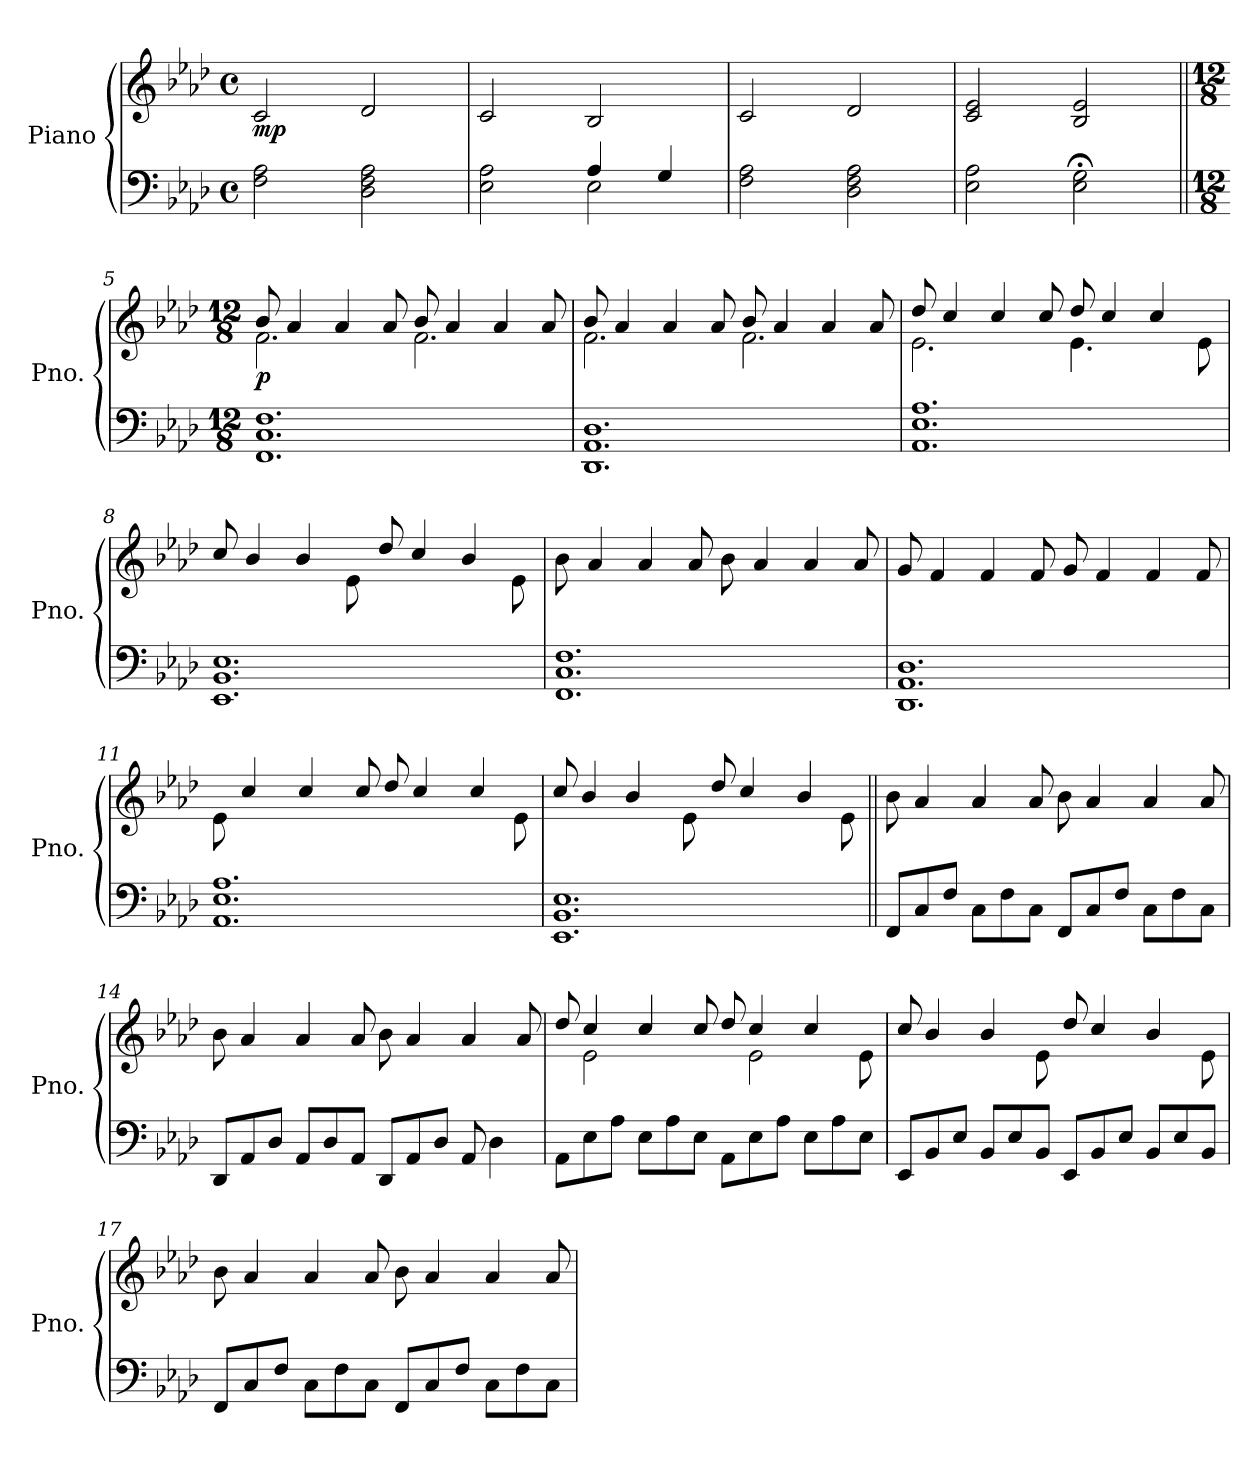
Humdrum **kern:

**kern	**kern	**dynam
*part1	*part1	*part1
*staff2	*staff1	*staff1/2
*I"Piano	*	*
*I'Pno.	*	*
*clefF4	*clefG2	*
*k[b-e-a-d-]	*k[b-e-a-d-]	*
*M4/4	*M4/4	*
*met(c)	*met(c)	*
*MM40	*MM40	*
=1	=1	=1
!	!	!LO:DY:b
2F\ 2A-\	2c/	mp
2D-\ 2F\ 2A-\	2d-/	.
=2	=2	=2
*^	*	*
2ryy	2E-\ 2A-\	2c/	.
4A-/	2E-\	2B-/	.
4G/	.	.	.
*v	*v	*	*
=3	=3	=3
2F\ 2A-\	2c/	.
2D-\ 2F\ 2A-\	2d-/	.
=4	=4	=4
2E-\ 2A-\	2c/ 2e-/	.
2E-\;< 2G\;<	2B-/ 2e-/	.
=5||	=5||	=5||
*M12/8	*M12/8	*
*	*MM117	*
*	*^	*
!	!	!	!LO:DY:b
1.FF 1.C 1.F	8b-/	2.f\	p
.	4a-/	.	.
.	4a-/	.	.
.	8a-/	.	.
.	8b-/	2.f\	.
.	4a-/	.	.
.	4a-/	.	.
.	8a-/	.	.
=6	=6	=6	=6
1.DD- 1.AA- 1.D-	8b-/	2.f\	.
.	4a-/	.	.
.	4a-/	.	.
.	8a-/	.	.
.	8b-/	2.f\	.
.	4a-/	.	.
.	4a-/	.	.
.	8a-/	.	.
!!LO:LB:g=z	!!
=7	=7	=7	=7
1.AA- 1.E- 1.A-	8dd-/	2.e-\	.
.	4cc/	.	.
.	4cc/	.	.
.	8cc/	.	.
.	8dd-/	4.e-\	.
.	4cc/	.	.
.	4cc/	4ryy	.
.	8ryy	8e-\	.
=8	=8	=8	=8
1.EE- 1.BB- 1.E-	8cc/	4.ryy	.
.	4b-/	.	.
.	4b-/	4ryy	.
.	8ryy	8e-\	.
.	8dd-/	8ryy	.
.	4cc/	2ryy	.
.	4b-/	.	.
.	8ryy	8e-\	.
=9	=9	=9	=9
1.FF 1.C 1.F	8b-\	1.ryy	.
.	4a-/	.	.
.	4a-/	.	.
.	8a-/	.	.
.	8b-\	.	.
.	4a-/	.	.
.	4a-/	.	.
.	8a-/	.	.
*	*v	*v	*
=10	=10	=10
1.DD- 1.AA- 1.D-	8g/	.
.	4f/	.
.	4f/	.
.	8f/	.
.	8g/	.
.	4f/	.
.	4f/	.
.	8f/	.
!!LO:LB:g=z
=11	=11	=11
*	*^	*
1.AA- 1.E- 1.A-	8ryy	8e-\	.
.	4cc/	8ryy	.
.	.	4ryy	.
.	4cc/	.	.
.	.	2ryy	.
.	8cc/	.	.
.	8dd-/	.	.
.	4cc/	.	.
.	.	8ryy	.
.	4cc/	4ryy	.
.	8ryy	8e-\	.
=12	=12	=12	=12
1.EE- 1.BB- 1.E-	8cc/	2ryy	.
.	4b-/	.	.
.	4b-/	.	.
.	.	8ryy	.
.	8ryy	8e-\	.
.	8dd-/	4ryy	.
.	4cc/	.	.
.	.	8ryy	.
.	4b-/	4ryy	.
.	8ryy	8e-\	.
=13||	=13||	=13||	=13||
*	*MM120	*	*
8FF/L	8b-\	1.ryy	.
8C/	4a-/	.	.
8F/J	.	.	.
8C\L	4a-/	.	.
8F\	.	.	.
8C\J	8a-/	.	.
8FF/L	8b-\	.	.
8C/	4a-/	.	.
8F/J	.	.	.
8C\L	4a-/	.	.
8F\	.	.	.
8C\J	8a-/	.	.
*	*v	*v	*
!!LO:LB:g=z
=14	=14	=14
8DD-/L	8b-\	.
8AA-/	4a-/	.
8D-/J	.	.
8AA-/L	4a-/	.
8D-/	.	.
8AA-/J	8a-/	.
8DD-/L	8b-\	.
8AA-/	4a-/	.
8D-/J	.	.
8AA-/	4a-/	.
4D-\	.	.
.	8a-/	.
=15	=15	=15
*	*^	*
8AA-\L	8dd-/	8ryy	.
8E-\	4cc/	2e-\	.
8A-\J	.	.	.
8E-\L	4cc/	.	.
8A-\	.	.	.
8E-\J	8cc/	8ryy	.
8AA-\L	8dd-/	8ryy	.
8E-\	4cc/	2e-\	.
8A-\J	.	.	.
8E-\L	4cc/	.	.
8A-\	.	.	.
8E-\J	8ryy	8e-\	.
=16	=16	=16	=16
8EE-/L	8cc/	2ryy	.
8BB-/	4b-/	.	.
8E-/J	.	.	.
8BB-/L	4b-/	.	.
8E-/	.	8ryy	.
8BB-/J	8ryy	8e-\	.
8EE-/L	8dd-/	8ryy	.
8BB-/	4cc/	2ryy	.
8E-/J	.	.	.
8BB-/L	4b-/	.	.
8E-/	.	.	.
8BB-/J	8ryy	8e-\	.
!!LO:LB:g=z	!!
=17	=17	=17	=17
8FF/L	8b-\	1.ryy	.
8C/	4a-/	.	.
8F/J	.	.	.
8C\L	4a-/	.	.
8F\	.	.	.
8C\J	8a-/	.	.
8FF/L	8b-\	.	.
8C/	4a-/	.	.
8F/J	.	.	.
8C\L	4a-/	.	.
8F\	.	.	.
8C\J	8a-/	.	.
*	*v	*v	*
=	=	=
*-	*-	*-
